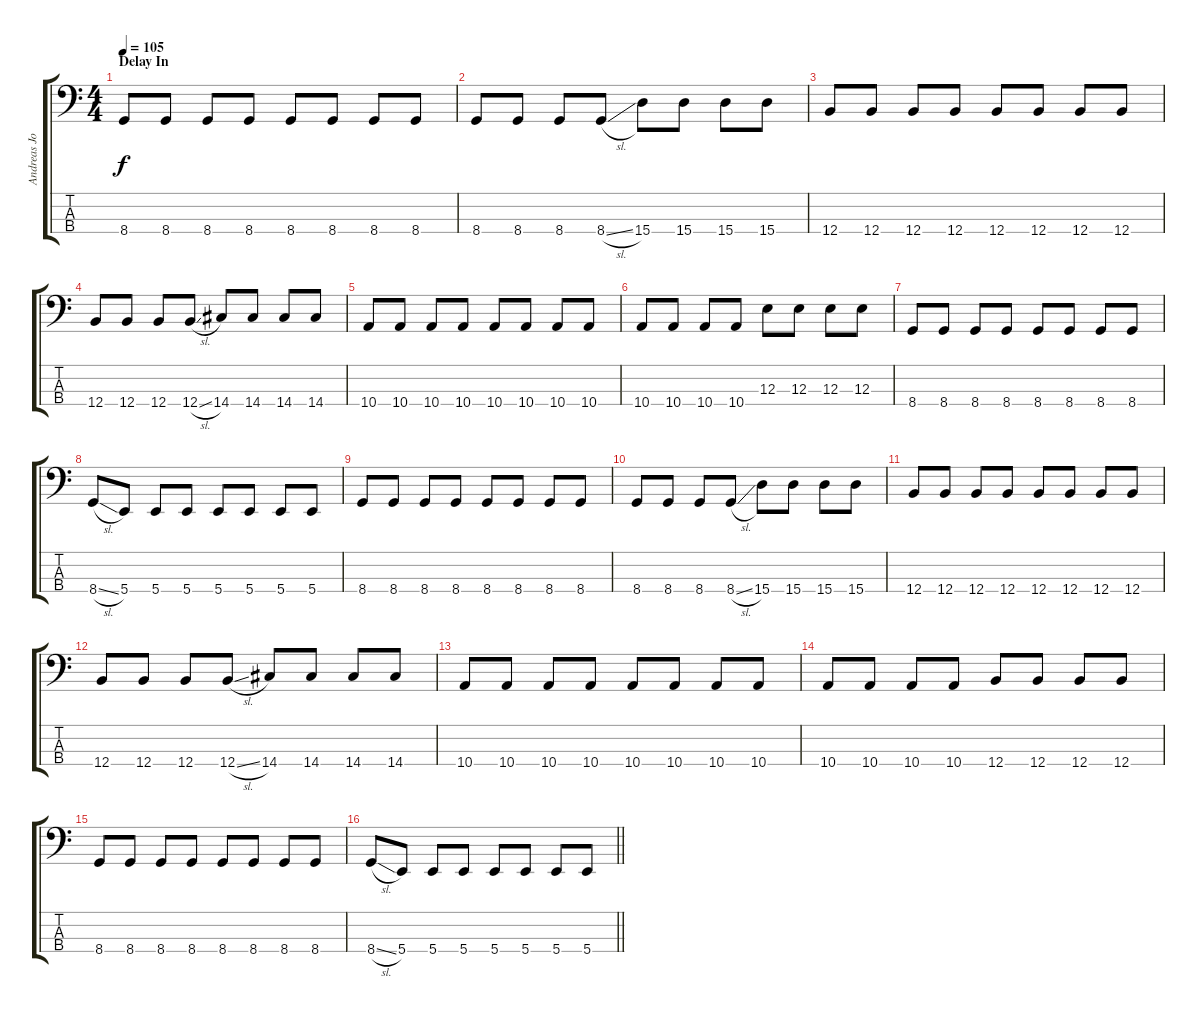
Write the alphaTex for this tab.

\track ("Andreas Johansson" "Andreas Jo") {instrument electricbasspick}
\staff {score tabs}
\tuning (D2 A1 E1 B0) {hide}
\ts (4 4)
\section ("" "Delay In")
\tempo 105
\clef f4
\ks c
8.4.8{dy f} 8.4.8 8.4.8 8.4.8 8.4.8 8.4.8 8.4.8 8.4.8 |
8.4.8 8.4.8 8.4.8 8.4{sl}.8 15.4.8 15.4.8 15.4.8 15.4.8 |
12.4.8 12.4.8 12.4.8 12.4.8 12.4.8 12.4.8 12.4.8 12.4.8 |
12.4.8 12.4.8 12.4.8 12.4{sl}.8 14.4.8 14.4.8 14.4.8 14.4.8 |
10.4.8 10.4.8 10.4.8 10.4.8 10.4.8 10.4.8 10.4.8 10.4.8 |
10.4.8 10.4.8 10.4.8 10.4.8 12.3.8 12.3.8 12.3.8 12.3.8 |
8.4.8 8.4.8 8.4.8 8.4.8 8.4.8 8.4.8 8.4.8 8.4.8 |
8.4{sl}.8 5.4.8 5.4.8 5.4.8 5.4.8 5.4.8 5.4.8 5.4.8 |
8.4.8 8.4.8 8.4.8 8.4.8 8.4.8 8.4.8 8.4.8 8.4.8 |
8.4.8 8.4.8 8.4.8 8.4{sl}.8 15.4.8 15.4.8 15.4.8 15.4.8 |
12.4.8 12.4.8 12.4.8 12.4.8 12.4.8 12.4.8 12.4.8 12.4.8 |
12.4.8 12.4.8 12.4.8 12.4{sl}.8 14.4.8 14.4.8 14.4.8 14.4.8 |
10.4.8 10.4.8 10.4.8 10.4.8 10.4.8 10.4.8 10.4.8 10.4.8 |
10.4.8 10.4.8 10.4.8 10.4.8 12.4.8 12.4.8 12.4.8 12.4.8 |
8.4.8 8.4.8 8.4.8 8.4.8 8.4.8 8.4.8 8.4.8 8.4.8 |
\barLineRight lightlight
8.4{sl}.8 5.4.8 5.4.8 5.4.8 5.4.8 5.4.8 5.4.8 5.4.8
